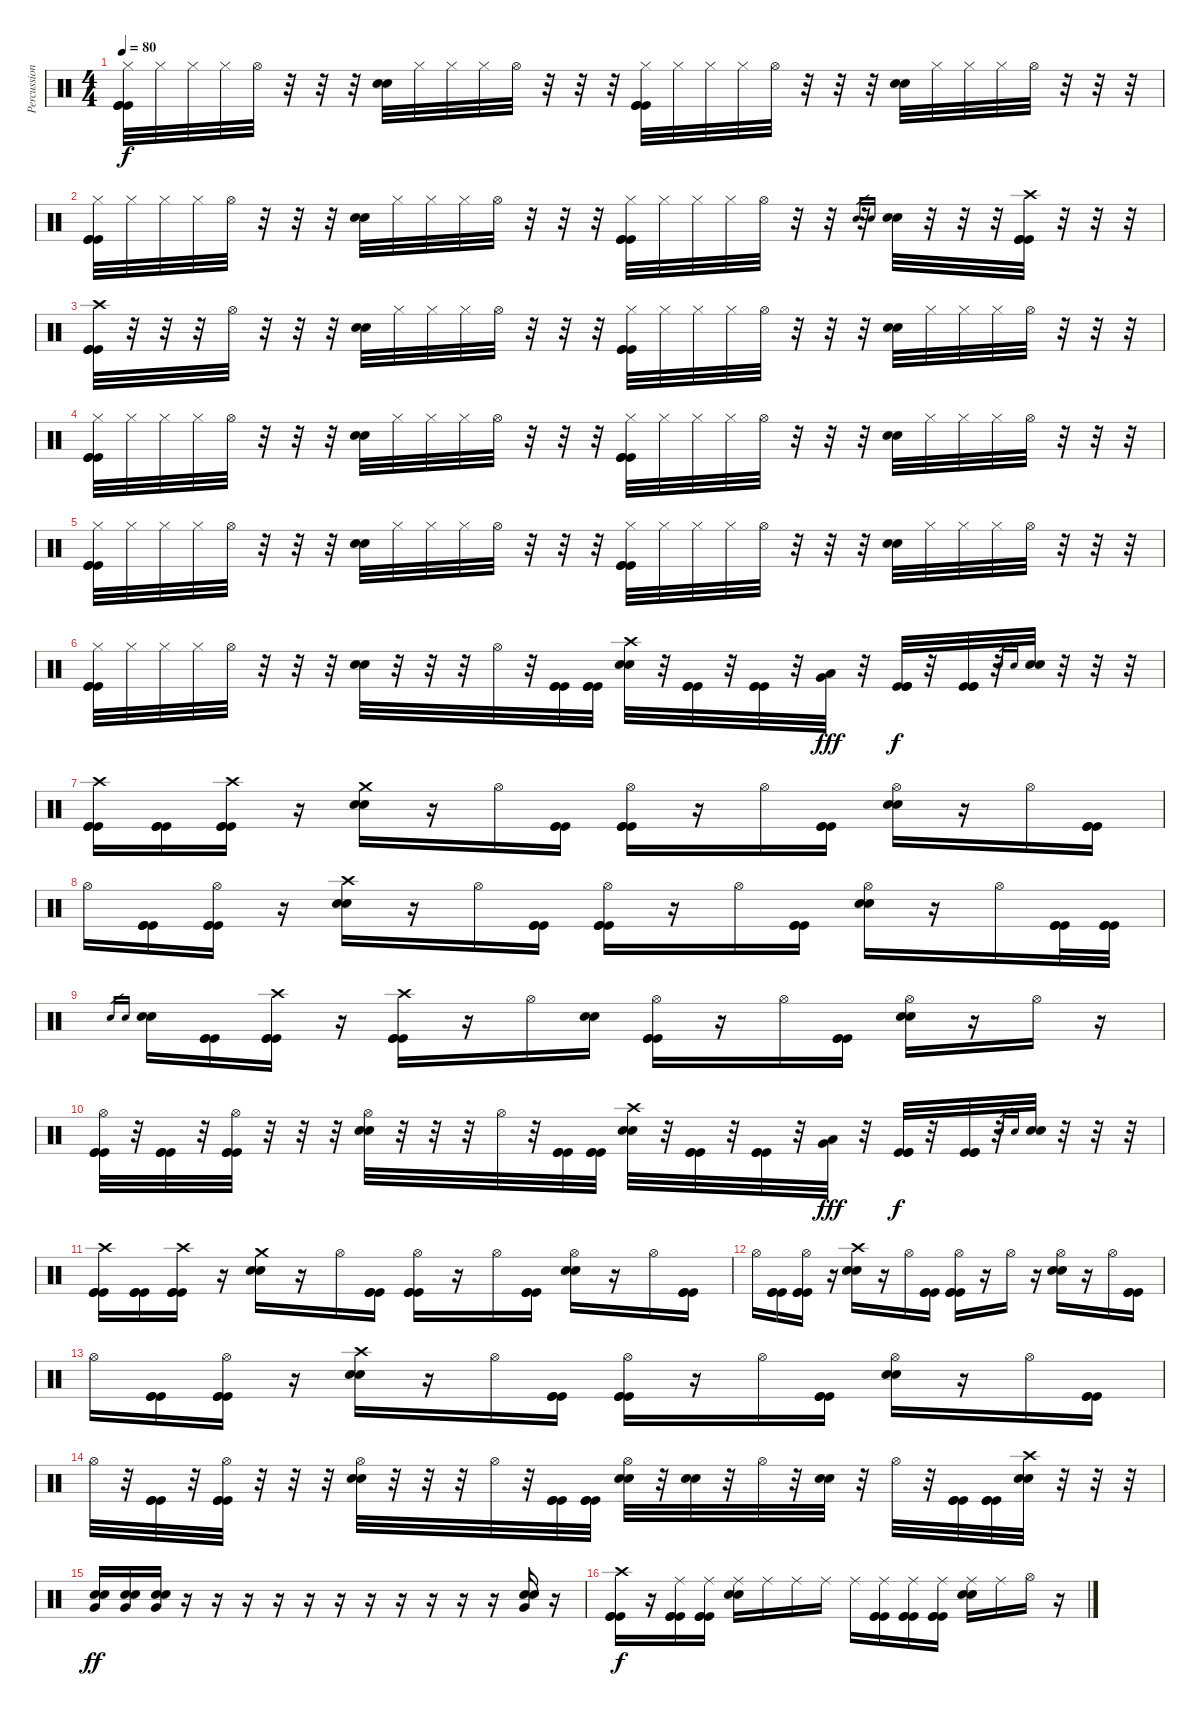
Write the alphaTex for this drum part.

\track ("Percussion" "Percussion") {instrument percussion}
\staff {score}
\articulation defaults
\ts (4 4)
\tempo 80
\clef neutral
\ks c
("Hi-Hat (closed)" "Kick (hit)" "Kick (hit)" "Kick (hit)").32{dy f} "Hi-Hat (closed)".32 "Hi-Hat (closed)".32 "Hi-Hat (closed)".32 "Hi-Hat (open)".32 r.32 r.32 r.32 ("Snare (hit) 2" "Snare (hit) 2").32 "Hi-Hat (closed)".32 "Hi-Hat (closed)".32 "Hi-Hat (closed)".32 "Hi-Hat (open)".32 r.32 r.32 r.32 ("Hi-Hat (closed)" "Kick (hit)" "Kick (hit)" "Kick (hit)").32 "Hi-Hat (closed)".32 "Hi-Hat (closed)".32 "Hi-Hat (closed)".32 "Hi-Hat (open)".32 r.32 r.32 r.32 ("Snare (hit) 2" "Snare (hit) 2").32 "Hi-Hat (closed)".32 "Hi-Hat (closed)".32 "Hi-Hat (closed)".32 "Hi-Hat (open)".32 r.32 r.32 r.32 |
("Hi-Hat (closed)" "Kick (hit)" "Kick (hit)" "Kick (hit)").32 "Hi-Hat (closed)".32 "Hi-Hat (closed)".32 "Hi-Hat (closed)".32 "Hi-Hat (open)".32 r.32 r.32 r.32 ("Snare (hit) 2" "Snare (hit) 2").32 "Hi-Hat (closed)".32 "Hi-Hat (closed)".32 "Hi-Hat (closed)".32 "Hi-Hat (open)".32 r.32 r.32 r.32 ("Hi-Hat (closed)" "Kick (hit)" "Kick (hit)" "Kick (hit)").32 "Hi-Hat (closed)".32 "Hi-Hat (closed)".32 "Hi-Hat (closed)".32 "Hi-Hat (open)".32 r.32 r.32 r.32 "Snare (hit) 2".16{gr} "Snare (hit) 2".16{gr} ("Snare (hit) 2" "Snare (hit) 2").32 r.32 r.32 r.32 ("Crash high (hit)" "Kick (hit)" "Kick (hit)" "Kick (hit)").32 r.32 r.32 r.32 |
("Crash high (hit)" "Kick (hit)" "Kick (hit)" "Kick (hit)").32 r.32 r.32 r.32 "Hi-Hat (open)".32 r.32 r.32 r.32 ("Snare (hit) 2" "Snare (hit) 2").32 "Hi-Hat (closed)".32 "Hi-Hat (closed)".32 "Hi-Hat (closed)".32 "Hi-Hat (open)".32 r.32 r.32 r.32 ("Hi-Hat (closed)" "Kick (hit)" "Kick (hit)" "Kick (hit)").32 "Hi-Hat (closed)".32 "Hi-Hat (closed)".32 "Hi-Hat (closed)".32 "Hi-Hat (open)".32 r.32 r.32 r.32 ("Snare (hit) 2" "Snare (hit) 2").32 "Hi-Hat (closed)".32 "Hi-Hat (closed)".32 "Hi-Hat (closed)".32 "Hi-Hat (open)".32 r.32 r.32 r.32 |
("Hi-Hat (closed)" "Kick (hit)" "Kick (hit)" "Kick (hit)").32 "Hi-Hat (closed)".32 "Hi-Hat (closed)".32 "Hi-Hat (closed)".32 "Hi-Hat (open)".32 r.32 r.32 r.32 ("Snare (hit) 2" "Snare (hit) 2").32 "Hi-Hat (closed)".32 "Hi-Hat (closed)".32 "Hi-Hat (closed)".32 "Hi-Hat (open)".32 r.32 r.32 r.32 ("Hi-Hat (closed)" "Kick (hit)" "Kick (hit)" "Kick (hit)").32 "Hi-Hat (closed)".32 "Hi-Hat (closed)".32 "Hi-Hat (closed)".32 "Hi-Hat (open)".32 r.32 r.32 r.32 ("Snare (hit) 2" "Snare (hit) 2").32 "Hi-Hat (closed)".32 "Hi-Hat (closed)".32 "Hi-Hat (closed)".32 "Hi-Hat (open)".32 r.32 r.32 r.32 |
("Hi-Hat (closed)" "Kick (hit)" "Kick (hit)" "Kick (hit)").32 "Hi-Hat (closed)".32 "Hi-Hat (closed)".32 "Hi-Hat (closed)".32 "Hi-Hat (open)".32 r.32 r.32 r.32 ("Snare (hit) 2" "Snare (hit) 2").32 "Hi-Hat (closed)".32 "Hi-Hat (closed)".32 "Hi-Hat (closed)".32 "Hi-Hat (open)".32 r.32 r.32 r.32 ("Hi-Hat (closed)" "Kick (hit)" "Kick (hit)" "Kick (hit)").32 "Hi-Hat (closed)".32 "Hi-Hat (closed)".32 "Hi-Hat (closed)".32 "Hi-Hat (open)".32 r.32 r.32 r.32 ("Snare (hit) 2" "Snare (hit) 2").32 "Hi-Hat (closed)".32 "Hi-Hat (closed)".32 "Hi-Hat (closed)".32 "Hi-Hat (open)".32 r.32 r.32 r.32 |
("Hi-Hat (closed)" "Kick (hit)" "Kick (hit)" "Kick (hit)").32 "Hi-Hat (closed)".32 "Hi-Hat (closed)".32 "Hi-Hat (closed)".32 "Hi-Hat (open)".32 r.32 r.32 r.32 ("Snare (hit) 2" "Snare (hit) 2").32 r.32 r.32 r.32 "Hi-Hat (open)".32 r.32 ("Kick (hit)" "Kick (hit)" "Kick (hit)").32 ("Kick (hit)" "Kick (hit)" "Kick (hit)").32 ("Crash high (hit)" "Snare (hit) 2" "Snare (hit) 2").32 r.32 ("Kick (hit)" "Kick (hit)" "Kick (hit)").32 r.32 ("Kick (hit)" "Kick (hit)" "Kick (hit)").32 r.32 ("Very Low Tom (hit)" "Low Tom (hit)").32{dy fff} r.32 ("Kick (hit)" "Kick (hit)" "Kick (hit)").32{dy f} r.32 ("Kick (hit)" "Kick (hit)" "Kick (hit)").32 r.32 "Snare (hit) 2".16{gr} "Snare (hit) 2".16{gr} ("Snare (hit) 2" "Snare (hit) 2").32 r.32 r.32 r.32 |
("Crash high (hit)" "Kick (hit)" "Kick (hit)" "Kick (hit)").16 ("Kick (hit)" "Kick (hit)" "Kick (hit)").16 ("Crash high (hit)" "Kick (hit)" "Kick (hit)" "Kick (hit)").16 r.16 ("Crash medium (hit)" "Snare (hit) 2" "Snare (hit) 2").16 r.16 "Hi-Hat (open)".16 ("Kick (hit)" "Kick (hit)" "Kick (hit)").16 ("Hi-Hat (open)" "Kick (hit)" "Kick (hit)" "Kick (hit)").16 r.16 "Hi-Hat (open)".16 ("Kick (hit)" "Kick (hit)" "Kick (hit)").16 ("Hi-Hat (open)" "Snare (hit) 2" "Snare (hit) 2").16 r.16 "Hi-Hat (open)".16 ("Kick (hit)" "Kick (hit)" "Kick (hit)").16 |
"Hi-Hat (open)".16 ("Kick (hit)" "Kick (hit)" "Kick (hit)").16 ("Hi-Hat (open)" "Kick (hit)" "Kick (hit)" "Kick (hit)").16 r.16 ("Crash high (hit)" "Snare (hit) 2" "Snare (hit) 2").16 r.16 "Hi-Hat (open)".16 ("Kick (hit)" "Kick (hit)" "Kick (hit)").16 ("Hi-Hat (open)" "Kick (hit)" "Kick (hit)" "Kick (hit)").16 r.16 "Hi-Hat (open)".16 ("Kick (hit)" "Kick (hit)" "Kick (hit)").16 ("Hi-Hat (open)" "Snare (hit) 2" "Snare (hit) 2").16 r.16 "Hi-Hat (open)".16 ("Kick (hit)" "Kick (hit)" "Kick (hit)").32 ("Kick (hit)" "Kick (hit)" "Kick (hit)").32 |
"Snare (hit) 2".16{gr} "Snare (hit) 2".16{gr} ("Snare (hit) 2" "Snare (hit) 2").16 ("Kick (hit)" "Kick (hit)" "Kick (hit)").16 ("Crash high (hit)" "Kick (hit)" "Kick (hit)" "Kick (hit)").16 r.16 ("Crash high (hit)" "Kick (hit)" "Kick (hit)" "Kick (hit)").16 r.16 "Hi-Hat (open)".16 ("Snare (hit) 2" "Snare (hit) 2").16 ("Hi-Hat (open)" "Kick (hit)" "Kick (hit)" "Kick (hit)").16 r.16 "Hi-Hat (open)".16 ("Kick (hit)" "Kick (hit)" "Kick (hit)").16 ("Hi-Hat (open)" "Snare (hit) 2" "Snare (hit) 2").16 r.16 "Hi-Hat (open)".16 r.16 |
("Hi-Hat (open)" "Kick (hit)" "Kick (hit)" "Kick (hit)").32 r.32 ("Kick (hit)" "Kick (hit)" "Kick (hit)").32 r.32 ("Hi-Hat (open)" "Kick (hit)" "Kick (hit)" "Kick (hit)").32 r.32 r.32 r.32 ("Hi-Hat (open)" "Snare (hit) 2" "Snare (hit) 2").32 r.32 r.32 r.32 "Hi-Hat (open)".32 r.32 ("Kick (hit)" "Kick (hit)" "Kick (hit)").32 ("Kick (hit)" "Kick (hit)" "Kick (hit)").32 ("Crash high (hit)" "Snare (hit) 2" "Snare (hit) 2").32 r.32 ("Kick (hit)" "Kick (hit)" "Kick (hit)").32 r.32 ("Kick (hit)" "Kick (hit)" "Kick (hit)").32 r.32 ("Very Low Tom (hit)" "Low Tom (hit)").32{dy fff} r.32 ("Kick (hit)" "Kick (hit)" "Kick (hit)").32{dy f} r.32 ("Kick (hit)" "Kick (hit)" "Kick (hit)").32 r.32 "Snare (hit) 2".16{gr} "Snare (hit) 2".16{gr} ("Snare (hit) 2" "Snare (hit) 2").32 r.32 r.32 r.32 |
("Crash high (hit)" "Kick (hit)" "Kick (hit)" "Kick (hit)").16 ("Kick (hit)" "Kick (hit)" "Kick (hit)").16 ("Crash high (hit)" "Kick (hit)" "Kick (hit)" "Kick (hit)").16 r.16 ("Crash medium (hit)" "Snare (hit) 2" "Snare (hit) 2").16 r.16 "Hi-Hat (open)".16 ("Kick (hit)" "Kick (hit)" "Kick (hit)").16 ("Hi-Hat (open)" "Kick (hit)" "Kick (hit)" "Kick (hit)").16 r.16 "Hi-Hat (open)".16 ("Kick (hit)" "Kick (hit)" "Kick (hit)").16 ("Hi-Hat (open)" "Snare (hit) 2" "Snare (hit) 2").16 r.16 "Hi-Hat (open)".16 ("Kick (hit)" "Kick (hit)" "Kick (hit)").16 |
"Hi-Hat (open)".16 ("Kick (hit)" "Kick (hit)" "Kick (hit)").16 ("Hi-Hat (open)" "Kick (hit)" "Kick (hit)" "Kick (hit)").16 r.16 ("Crash high (hit)" "Snare (hit) 2" "Snare (hit) 2").16 r.16 "Hi-Hat (open)".16 ("Kick (hit)" "Kick (hit)" "Kick (hit)").16 ("Hi-Hat (open)" "Kick (hit)" "Kick (hit)" "Kick (hit)").16 r.16 "Hi-Hat (open)".16 r.16 ("Hi-Hat (open)" "Snare (hit) 2" "Snare (hit) 2").16 r.16 "Hi-Hat (open)".16 ("Kick (hit)" "Kick (hit)" "Kick (hit)").16 |
"Hi-Hat (open)".16 ("Kick (hit)" "Kick (hit)" "Kick (hit)").16 ("Hi-Hat (open)" "Kick (hit)" "Kick (hit)" "Kick (hit)").16 r.16 ("Crash high (hit)" "Snare (hit) 2" "Snare (hit) 2").16 r.16 "Hi-Hat (open)".16 ("Kick (hit)" "Kick (hit)" "Kick (hit)").16 ("Hi-Hat (open)" "Kick (hit)" "Kick (hit)" "Kick (hit)").16 r.16 "Hi-Hat (open)".16 ("Kick (hit)" "Kick (hit)" "Kick (hit)").16 ("Hi-Hat (open)" "Snare (hit) 2" "Snare (hit) 2").16 r.16 "Hi-Hat (open)".16 ("Kick (hit)" "Kick (hit)" "Kick (hit)").16 |
"Hi-Hat (open)".32 r.32 ("Kick (hit)" "Kick (hit)" "Kick (hit)").32 r.32 ("Hi-Hat (open)" "Kick (hit)" "Kick (hit)" "Kick (hit)").32 r.32 r.32 r.32 ("Hi-Hat (open)" "Snare (hit) 2" "Snare (hit) 2").32 r.32 r.32 r.32 "Hi-Hat (open)".32 r.32 ("Kick (hit)" "Kick (hit)" "Kick (hit)").32 ("Kick (hit)" "Kick (hit)" "Kick (hit)").32 ("Hi-Hat (open)" "Snare (hit) 2" "Snare (hit) 2").32 r.32 ("Snare (hit) 2" "Snare (hit) 2").32 r.32 "Hi-Hat (open)".32 r.32 ("Snare (hit) 2" "Snare (hit) 2").32 r.32 "Hi-Hat (open)".32 r.32 ("Kick (hit)" "Kick (hit)" "Kick (hit)").32 ("Kick (hit)" "Kick (hit)" "Kick (hit)").32 ("Crash high (hit)" "Snare (hit) 2" "Snare (hit) 2").32 r.32 r.32 r.32 |
("Very Low Tom (hit)" "Snare (hit) 2" "Snare (hit) 2").16{dy ff} ("Very Low Tom (hit)" "Snare (hit) 2" "Snare (hit) 2").16 ("Very Low Tom (hit)" "Snare (hit) 2" "Snare (hit) 2").16 r.16 r.16 r.16 r.16 r.16 r.16 r.16 r.16 r.16 r.16 r.16 ("Very Low Tom (hit)" "Snare (hit) 2" "Snare (hit) 2").16 r.16 |
("Crash high (hit)" "Kick (hit)" "Kick (hit)" "Kick (hit)").16{dy f} r.16 ("Ride (middle)" "Kick (hit)" "Kick (hit)" "Kick (hit)").16 ("Ride (middle)" "Kick (hit)" "Kick (hit)" "Kick (hit)").16 ("Ride (middle)" "Snare (hit) 2" "Snare (hit) 2").16 "Ride (middle)".16 "Ride (middle)".16 "Ride (middle)".16 "Ride (middle)".16 ("Ride (middle)" "Kick (hit)" "Kick (hit)" "Kick (hit)").16 ("Ride (middle)" "Kick (hit)" "Kick (hit)" "Kick (hit)").16 ("Ride (middle)" "Kick (hit)" "Kick (hit)" "Kick (hit)").16 ("Ride (middle)" "Snare (hit) 2" "Snare (hit) 2").16 "Ride (middle)".16 "Hi-Hat (open)".16 r.16
